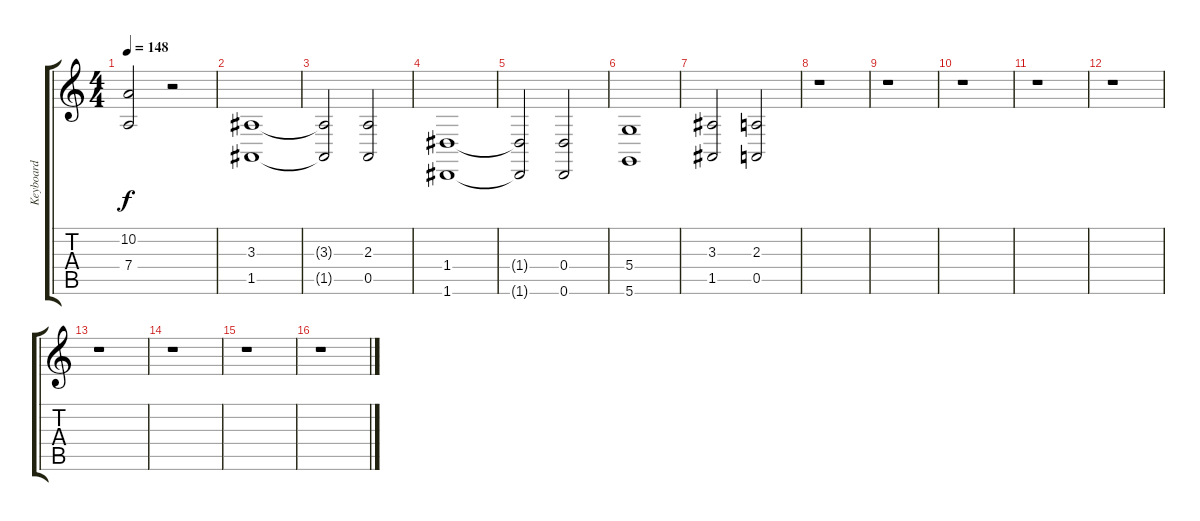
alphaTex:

\track ("Keyboard" "Keyboard") {instrument pad4choir}
\staff {score tabs}
\tuning (E4 B3 G3 D3 A2 D2) {hide}
\ts (4 4)
\tempo 148
\clef g2
\ks c
(10.2 7.4).2{dy f} r.2 |
(3.3 1.5).1 |
(3.3{t} 1.5{t}).2 (2.3 0.5).2 |
(1.4 1.6).1 |
(1.4{t} 1.6{t}).2 (0.4 0.6).2 |
(5.4 5.6).1 |
(3.3 1.5).2 (2.3 0.5).2 |
r.1 |
r.1 |
r.1 |
r.1 |
r.1 |
r.1 |
r.1 |
r.1 |
r.1
